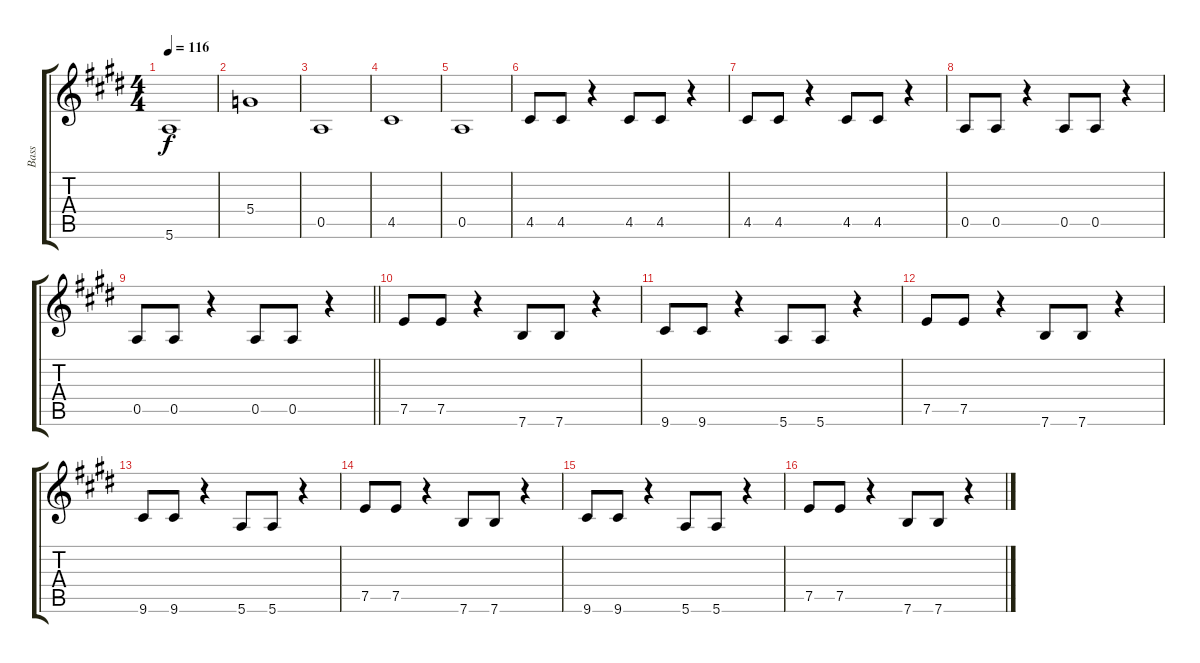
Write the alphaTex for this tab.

\track ("Bass" "Bass") {instrument electricbassfinger}
\staff {score tabs}
\tuning (E4 B3 G3 D3 A2 E2) {hide}
\ts (4 4)
\tempo 116
\clef g2
\ks e
5.6.1{dy f} |
5.4.1 |
0.5.1 |
4.5.1 |
0.5.1 |
4.5.8 4.5.8 r.4 4.5.8 4.5.8 r.4 |
4.5.8 4.5.8 r.4 4.5.8 4.5.8 r.4 |
0.5.8 0.5.8 r.4 0.5.8 0.5.8 r.4 |
\barLineRight lightlight
0.5.8 0.5.8 r.4 0.5.8 0.5.8 r.4 |
7.5.8 7.5.8 r.4 7.6.8 7.6.8 r.4 |
9.6.8 9.6.8 r.4 5.6.8 5.6.8 r.4 |
7.5.8 7.5.8 r.4 7.6.8 7.6.8 r.4 |
9.6.8 9.6.8 r.4 5.6.8 5.6.8 r.4 |
7.5.8 7.5.8 r.4 7.6.8 7.6.8 r.4 |
9.6.8 9.6.8 r.4 5.6.8 5.6.8 r.4 |
7.5.8 7.5.8 r.4 7.6.8 7.6.8 r.4
